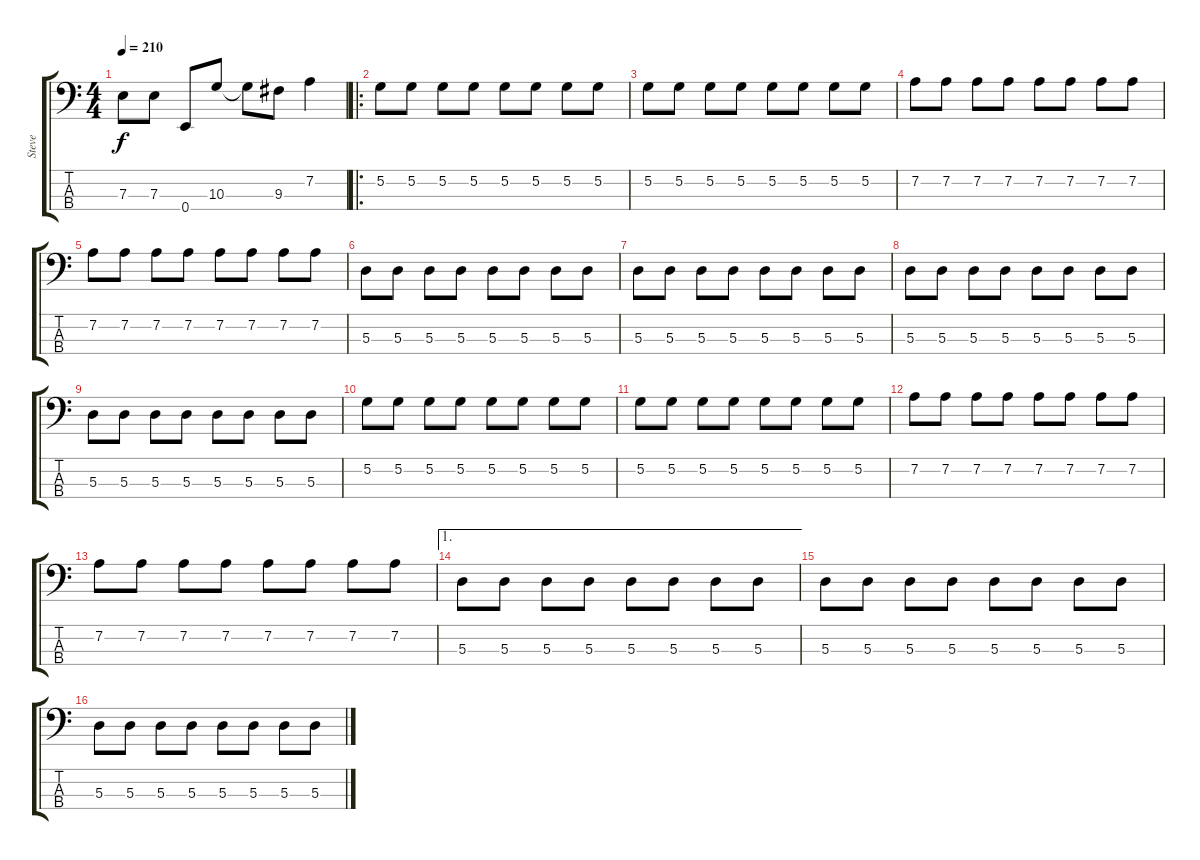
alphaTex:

\track ("Steve" "Steve") {instrument electricbassfinger}
\staff {score tabs}
\tuning (G2 D2 A1 E1) {hide}
\ts (4 4)
\tempo 210
\clef f4
\ks c
7.3.8{dy f} 7.3.8 0.4.8 10.3.8 10.3{t}.8 9.3.8 7.2.4 |
\ro
5.2.8 5.2.8 5.2.8 5.2.8 5.2.8 5.2.8 5.2.8 5.2.8 |
5.2.8 5.2.8 5.2.8 5.2.8 5.2.8 5.2.8 5.2.8 5.2.8 |
7.2.8 7.2.8 7.2.8 7.2.8 7.2.8 7.2.8 7.2.8 7.2.8 |
7.2.8 7.2.8 7.2.8 7.2.8 7.2.8 7.2.8 7.2.8 7.2.8 |
5.3.8 5.3.8 5.3.8 5.3.8 5.3.8 5.3.8 5.3.8 5.3.8 |
5.3.8 5.3.8 5.3.8 5.3.8 5.3.8 5.3.8 5.3.8 5.3.8 |
5.3.8 5.3.8 5.3.8 5.3.8 5.3.8 5.3.8 5.3.8 5.3.8 |
5.3.8 5.3.8 5.3.8 5.3.8 5.3.8 5.3.8 5.3.8 5.3.8 |
5.2.8 5.2.8 5.2.8 5.2.8 5.2.8 5.2.8 5.2.8 5.2.8 |
5.2.8 5.2.8 5.2.8 5.2.8 5.2.8 5.2.8 5.2.8 5.2.8 |
7.2.8 7.2.8 7.2.8 7.2.8 7.2.8 7.2.8 7.2.8 7.2.8 |
7.2.8 7.2.8 7.2.8 7.2.8 7.2.8 7.2.8 7.2.8 7.2.8 |
\ae 1
5.3.8 5.3.8 5.3.8 5.3.8 5.3.8 5.3.8 5.3.8 5.3.8 |
5.3.8 5.3.8 5.3.8 5.3.8 5.3.8 5.3.8 5.3.8 5.3.8 |
5.3.8 5.3.8 5.3.8 5.3.8 5.3.8 5.3.8 5.3.8 5.3.8
